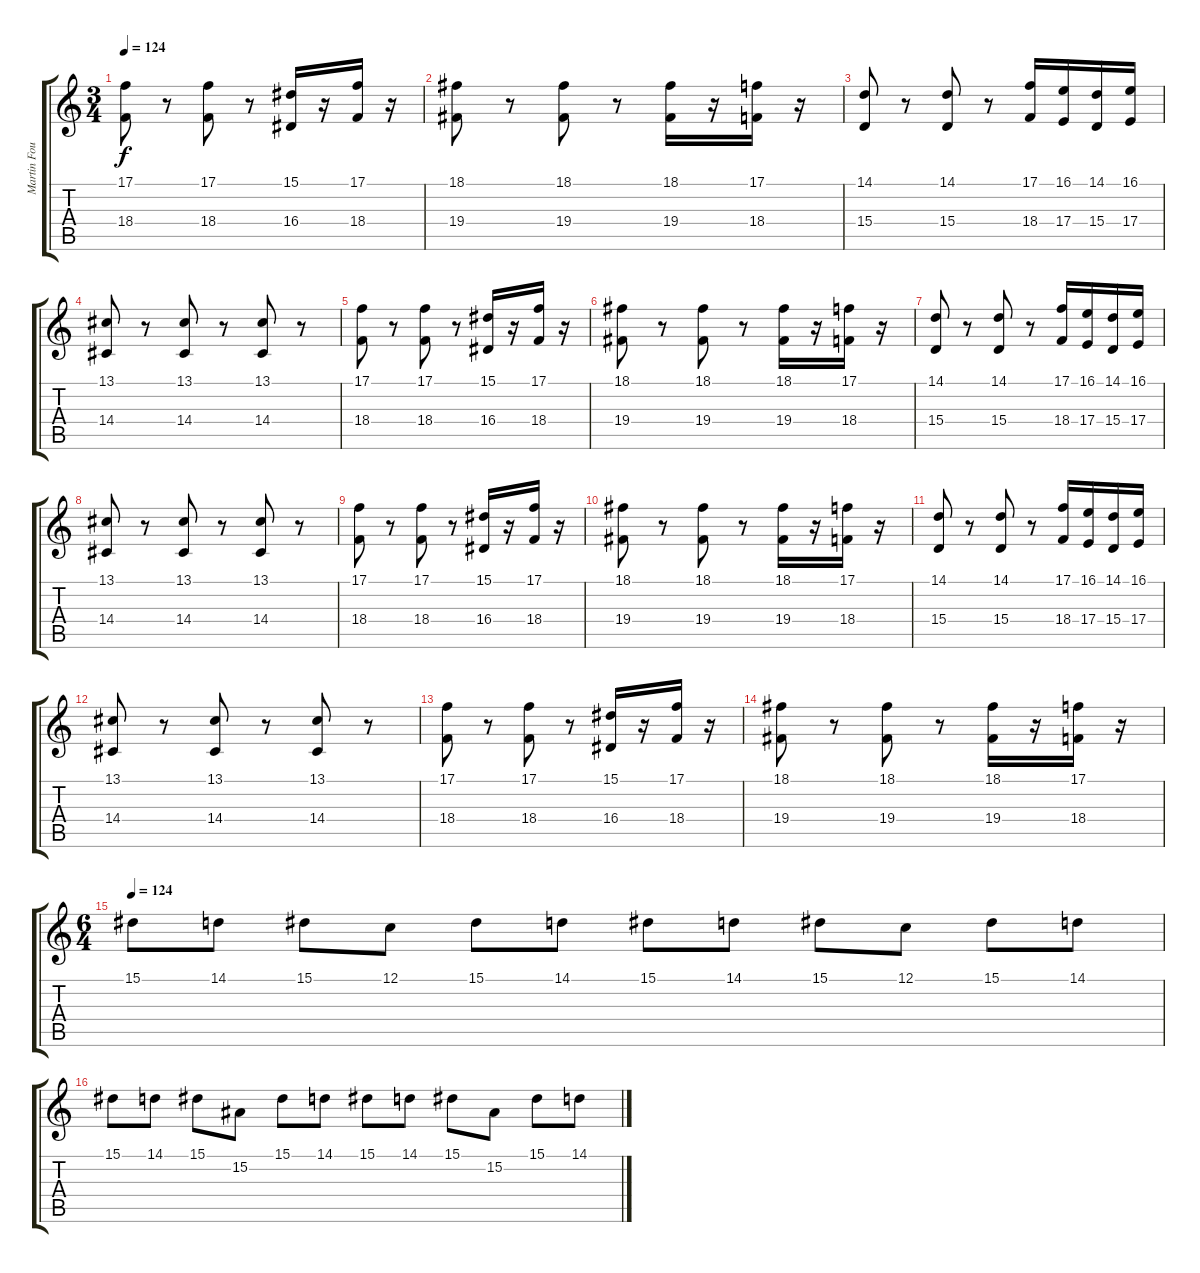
\track ("Martin Foul (Unwashed Pianist)" "Martin Fou") {instrument stringensemble1}
\staff {score tabs}
\tuning (C4 G3 E3 B2 F2 C2) {hide}
\ts (3 4)
\tempo 124
\clef g2
\ks c
(17.1 18.4).8{dy f} r.8 (17.1 18.4).8 r.8 (15.1 16.4).16 r.16 (17.1 18.4).16 r.16 |
(18.1 19.4).8 r.8 (18.1 19.4).8 r.8 (18.1 19.4).16 r.16 (17.1 18.4).16 r.16 |
(14.1 15.4).8 r.8 (14.1 15.4).8 r.8 (17.1 18.4).16 (16.1 17.4).16 (14.1 15.4).16 (16.1 17.4).16 |
(13.1 14.4).8 r.8 (13.1 14.4).8 r.8 (13.1 14.4).8 r.8 |
(17.1 18.4).8 r.8 (17.1 18.4).8 r.8 (15.1 16.4).16 r.16 (17.1 18.4).16 r.16 |
(18.1 19.4).8 r.8 (18.1 19.4).8 r.8 (18.1 19.4).16 r.16 (17.1 18.4).16 r.16 |
(14.1 15.4).8 r.8 (14.1 15.4).8 r.8 (17.1 18.4).16 (16.1 17.4).16 (14.1 15.4).16 (16.1 17.4).16 |
(13.1 14.4).8 r.8 (13.1 14.4).8 r.8 (13.1 14.4).8 r.8 |
(17.1 18.4).8 r.8 (17.1 18.4).8 r.8 (15.1 16.4).16 r.16 (17.1 18.4).16 r.16 |
(18.1 19.4).8 r.8 (18.1 19.4).8 r.8 (18.1 19.4).16 r.16 (17.1 18.4).16 r.16 |
(14.1 15.4).8 r.8 (14.1 15.4).8 r.8 (17.1 18.4).16 (16.1 17.4).16 (14.1 15.4).16 (16.1 17.4).16 |
(13.1 14.4).8 r.8 (13.1 14.4).8 r.8 (13.1 14.4).8 r.8 |
(17.1 18.4).8 r.8 (17.1 18.4).8 r.8 (15.1 16.4).16 r.16 (17.1 18.4).16 r.16 |
(18.1 19.4).8 r.8 (18.1 19.4).8 r.8 (18.1 19.4).16 r.16 (17.1 18.4).16 r.16 |
\ts (6 4)
\tempo 124
15.1.8{volume 13 balance 6 instrument fx5brightness} 14.1.8 15.1.8 12.1.8 15.1.8 14.1.8 15.1.8 14.1.8 15.1.8 12.1.8 15.1.8 14.1.8 |
15.1.8 14.1.8 15.1.8 15.2.8 15.1.8 14.1.8 15.1.8 14.1.8 15.1.8 15.2.8 15.1.8 14.1.8
